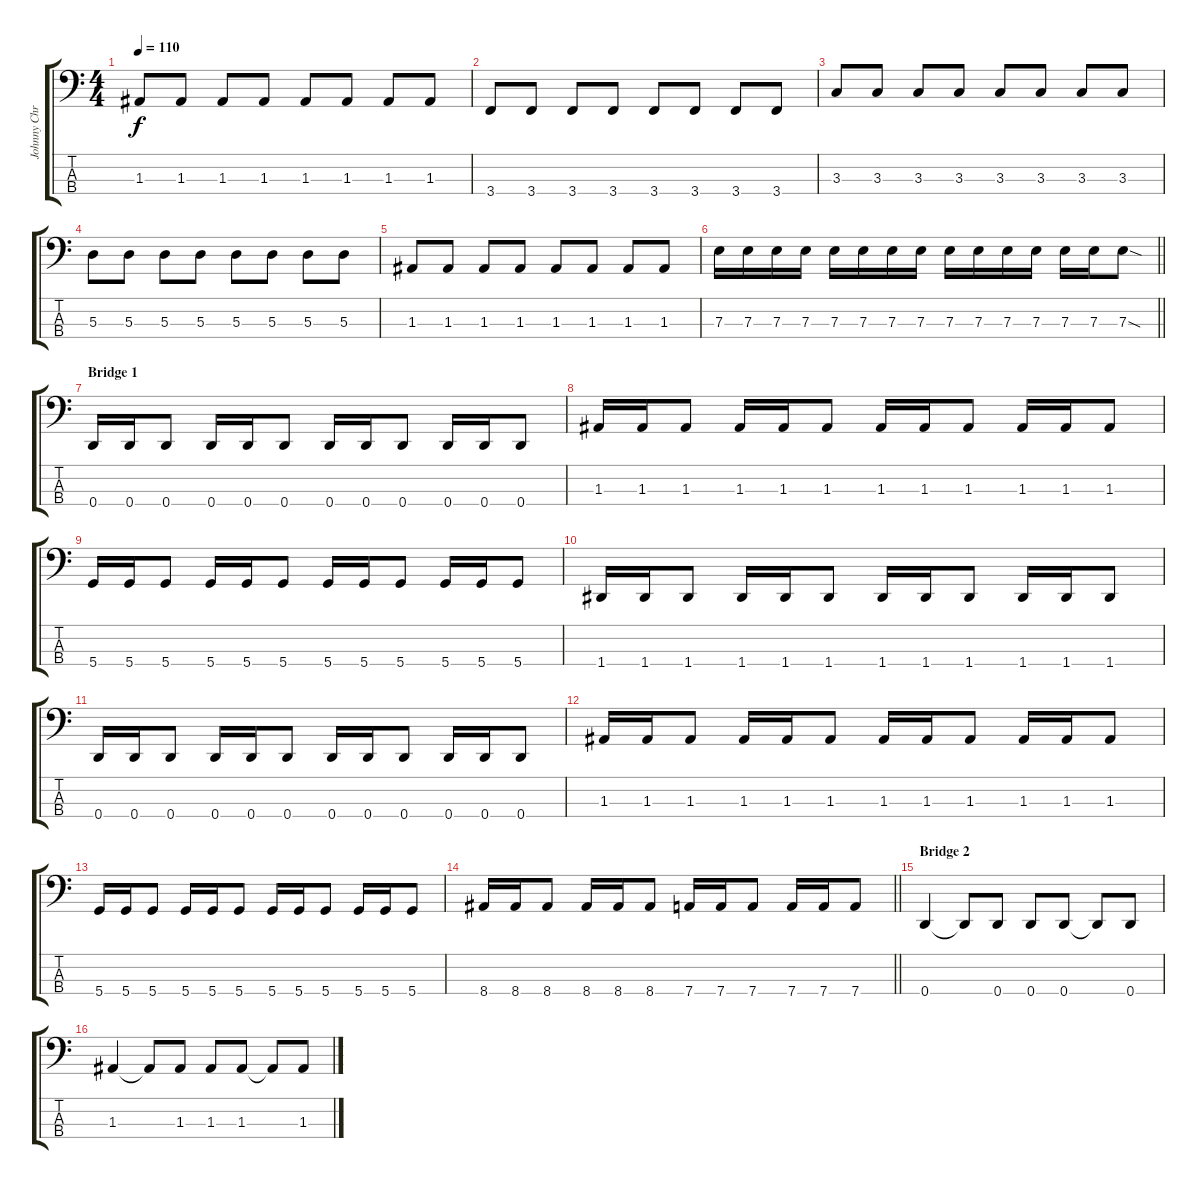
\track ("Johnny Christ" "Johnny Chr") {instrument electricbasspick}
\staff {score tabs}
\tuning (G2 D2 A1 D1) {hide}
\ts (4 4)
\tempo 110
\clef f4
\ks c
1.3.8{dy f} 1.3.8 1.3.8 1.3.8 1.3.8 1.3.8 1.3.8 1.3.8 |
3.4.8 3.4.8 3.4.8 3.4.8 3.4.8 3.4.8 3.4.8 3.4.8 |
3.3.8 3.3.8 3.3.8 3.3.8 3.3.8 3.3.8 3.3.8 3.3.8 |
5.3.8 5.3.8 5.3.8 5.3.8 5.3.8 5.3.8 5.3.8 5.3.8 |
1.3.8 1.3.8 1.3.8 1.3.8 1.3.8 1.3.8 1.3.8 1.3.8 |
\barLineRight lightlight
7.3.16 7.3.16 7.3.16 7.3.16 7.3.16 7.3.16 7.3.16 7.3.16 7.3.16 7.3.16 7.3.16 7.3.16 7.3.16 7.3.16 7.3{sod}.8 |
\section ("" "Bridge 1")
0.4.16 0.4.16 0.4.8 0.4.16 0.4.16 0.4.8 0.4.16 0.4.16 0.4.8 0.4.16 0.4.16 0.4.8 |
1.3.16 1.3.16 1.3.8 1.3.16 1.3.16 1.3.8 1.3.16 1.3.16 1.3.8 1.3.16 1.3.16 1.3.8 |
5.4.16 5.4.16 5.4.8 5.4.16 5.4.16 5.4.8 5.4.16 5.4.16 5.4.8 5.4.16 5.4.16 5.4.8 |
1.4.16 1.4.16 1.4.8 1.4.16 1.4.16 1.4.8 1.4.16 1.4.16 1.4.8 1.4.16 1.4.16 1.4.8 |
0.4.16 0.4.16 0.4.8 0.4.16 0.4.16 0.4.8 0.4.16 0.4.16 0.4.8 0.4.16 0.4.16 0.4.8 |
1.3.16 1.3.16 1.3.8 1.3.16 1.3.16 1.3.8 1.3.16 1.3.16 1.3.8 1.3.16 1.3.16 1.3.8 |
5.4.16 5.4.16 5.4.8 5.4.16 5.4.16 5.4.8 5.4.16 5.4.16 5.4.8 5.4.16 5.4.16 5.4.8 |
\barLineRight lightlight
8.4.16 8.4.16 8.4.8 8.4.16 8.4.16 8.4.8 7.4.16 7.4.16 7.4.8 7.4.16 7.4.16 7.4.8 |
\section ("" "Bridge 2")
0.4.4 0.4{t}.8 0.4.8 0.4.8 0.4.8 0.4{t}.8 0.4.8 |
1.3.4 1.3{t}.8 1.3.8 1.3.8 1.3.8 1.3{t}.8 1.3.8
